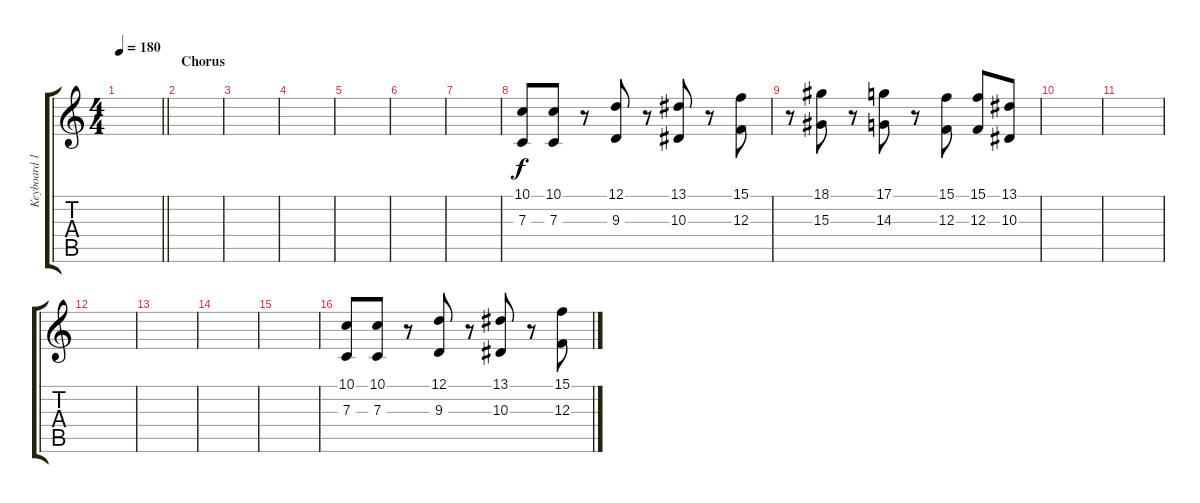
\track ("Keyboard 1" "Keyboard 1") {instrument pad1newage}
\staff {score tabs}
\tuning (D4 A3 F3 C3 G2 D2) {hide}
\ts (4 4)
\tempo 180
\clef g2
\barLineRight lightlight
\ks c
|
\section ("" "Chorus")
|
|
|
|
|
|
(10.1 7.3).8 (10.1 7.3).8 r.8 (12.1 9.3).8 r.8 (13.1 10.3).8 r.8 (15.1 12.3).8 |
r.8 (18.1 15.3).8 r.8 (17.1 14.3).8 r.8 (15.1 12.3).8 (15.1 12.3).8 (13.1 10.3).8 |
|
|
|
|
|
|
(10.1 7.3).8 (10.1 7.3).8 r.8 (12.1 9.3).8 r.8 (13.1 10.3).8 r.8 (15.1 12.3).8
